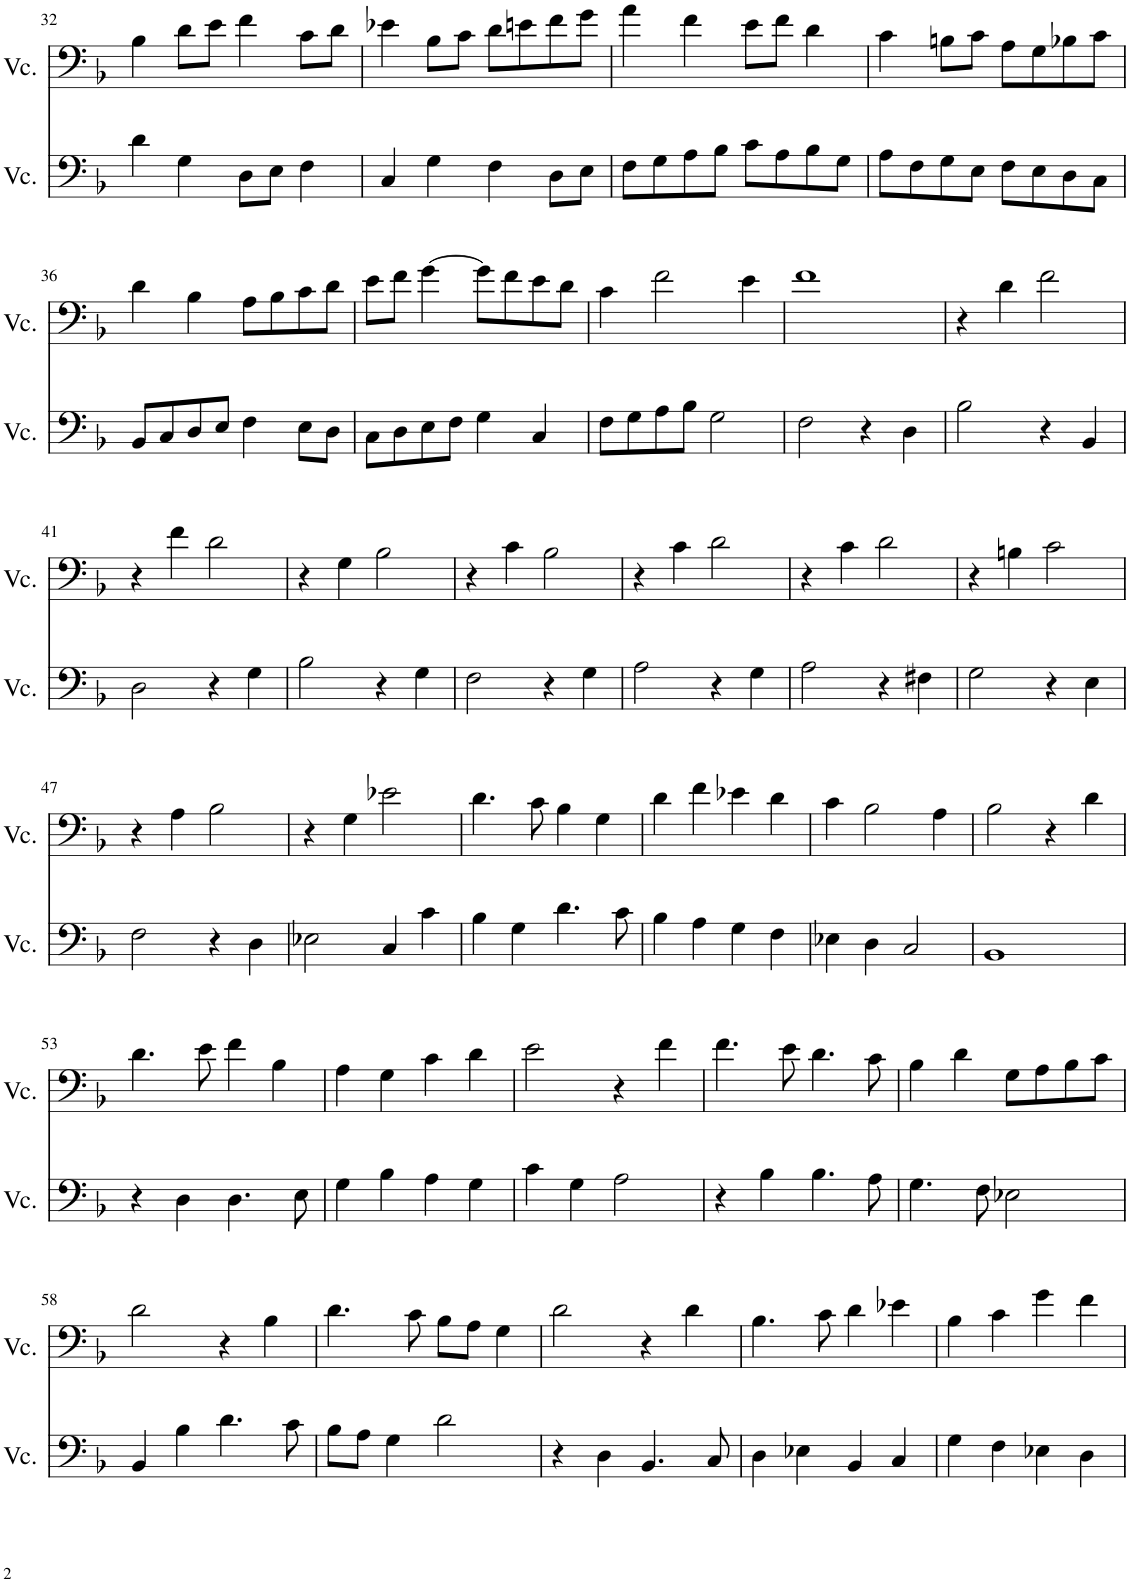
**kern	**kern
*part2	*part1
*staff2	*staff1
*I"Violoncello2	*I"Violoncello1
*I'Vc.	*I'Vc.
!!LO:PB:g=z
*clefF4	*clefF4
*k[b-]	*k[b-]
*M4/4	*M4/4
=32	=32
4d\	4B-\
4G\	8d\L
.	8e\J
8D\L	4f\
8E\J	.
4F\	8c\L
.	8d\J
=33	=33
4C/	4e-X\
4G\	8B-\L
.	8c\J
4F\	8d\L
.	8en\
8D\L	8f\
8E\J	8g\J
=34	=34
8F\L	4a\
8G\	.
8A\	4f\
8B-\J	.
8c\L	8e\L
8A\	8f\J
8B-\	4d\
8G\J	.
=35	=35
8A\L	4c\
8F\	.
8G\	8Bn\L
8E\J	8c\J
8F\L	8A\L
8E\	8G\
8D\	8B-X\
8C\J	8c\J
!!LO:LB:g=z
=36	=36
8BB-/L	4d\
8C/	.
8D/	4B-\
8E/J	.
4F\	8A\L
.	8B-\
8E\L	8c\
8D\J	8d\J
=37	=37
8C\L	8e\L
8D\	8f\J
8E\	[4g\
8F\J	.
4G\	8g\L]
.	8f\
4C/	8e\
.	8d\J
=38	=38
8F\L	4c\
8G\	.
8A\	2f\
8B-\J	.
2G\	.
.	4e\
=39	=39
2F\	1f
4r	.
4D\	.
=40	=40
2B-\	4r
.	4d\
4r	2f\
4BB-/	.
!!LO:LB:g=z
=41	=41
2D\	4r
.	4f\
4r	2d\
4G\	.
=42	=42
2B-\	4r
.	4G\
4r	2B-\
4G\	.
=43	=43
2F\	4r
.	4c\
4r	2B-\
4G\	.
=44	=44
2A\	4r
.	4c\
4r	2d\
4G\	.
=45	=45
2A\	4r
.	4c\
4r	2d\
4F#X\	.
=46	=46
2G\	4r
.	4Bn\
4r	2c\
4E\	.
!!LO:LB:g=z
=47	=47
2F\	4r
.	4A\
4r	2B-\
4D\	.
=48	=48
2E-X\	4r
.	4G\
4C/	2e-X\
4c\	.
=49	=49
4B-\	4.d\
4G\	.
.	8c\
4.d\	4B-\
.	4G\
8c\	.
=50	=50
4B-\	4d\
4A\	4f\
4G\	4e-X\
4F\	4d\
=51	=51
4E-X\	4c\
4D\	2B-\
2C/	.
.	4A\
=52	=52
1BB-	2B-\
.	4r
.	4d\
!!LO:LB:g=z
=53	=53
4r	4.d\
4D\	.
.	8e\
4.D\	4f\
.	4B-\
8E\	.
=54	=54
4G\	4A\
4B-\	4G\
4A\	4c\
4G\	4d\
=55	=55
4c\	2e\
4G\	.
2A\	4r
.	4f\
=56	=56
4r	4.f\
4B-\	.
.	8e\
4.B-\	4.d\
8A\	8c\
=57	=57
4.G\	4B-\
.	4d\
8F\	.
2E-X\	8G\L
.	8A\
.	8B-\
.	8c\J
!!LO:LB:g=z
=58	=58
4BB-/	2d\
4B-\	.
4.d\	4r
.	4B-\
8c\	.
=59	=59
8B-\L	4.d\
8A\J	.
4G\	.
.	8c\
2d\	8B-\L
.	8A\J
.	4G\
=60	=60
4r	2d\
4D\	.
4.BB-/	4r
.	4d\
8C/	.
=61	=61
4D\	4.B-\
4E-X\	.
.	8c\
4BB-/	4d\
4C/	4e-X\
=62	=62
4G\	4B-\
4F\	4c\
4E-X\	4g\
4D\	4f\
=	=
*-	*-
